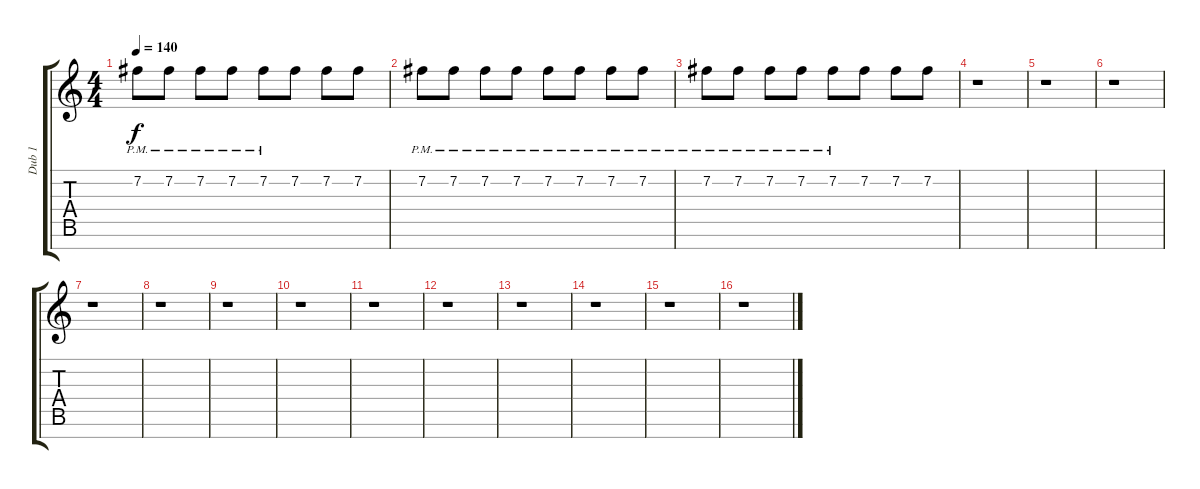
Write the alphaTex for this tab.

\track ("Dub 1" "Dub 1") {instrument distortionguitar}
\staff {score tabs}
\tuning (E4 B3 G3 D3 A2 E2 B1) {hide}
\ts (4 4)
\tempo 140
\clef g2
\ks c
7.2{pm}.8{dy f} 7.2{pm}.8 7.2{pm}.8 7.2{pm}.8 7.2{pm}.8 7.2.8 7.2.8 7.2.8 |
7.2{pm}.8 7.2{pm}.8 7.2{pm}.8 7.2{pm}.8 7.2{pm}.8 7.2{pm}.8 7.2{pm}.8 7.2{pm}.8 |
7.2{pm}.8 7.2{pm}.8 7.2{pm}.8 7.2{pm}.8 7.2{pm}.8 7.2.8 7.2.8 7.2.8 |
r.1 |
r.1 |
r.1 |
r.1 |
r.1 |
r.1 |
r.1 |
r.1 |
r.1 |
r.1 |
r.1 |
r.1 |
r.1
